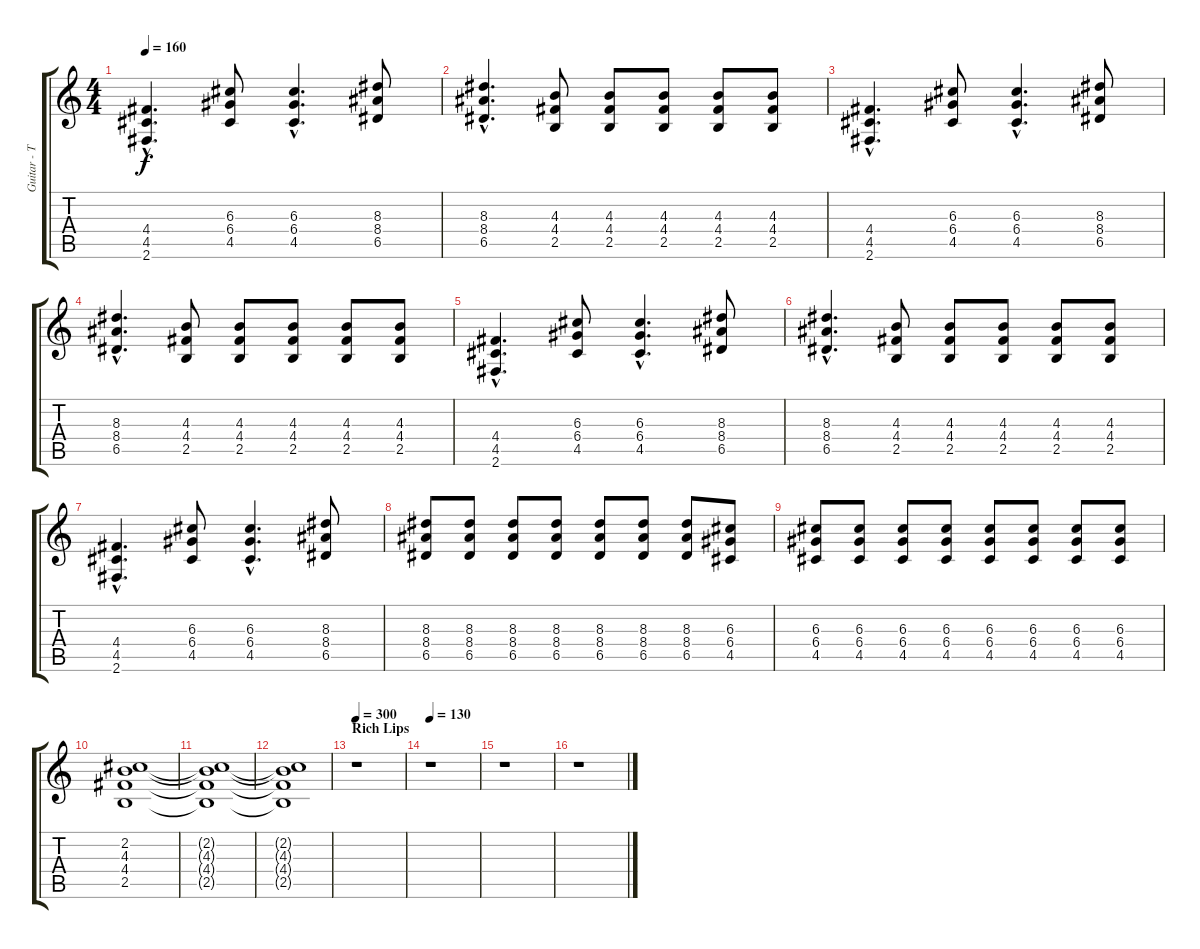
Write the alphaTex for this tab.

\track ("Guitar - Tom Mattew Delonge" "Guitar - T") {instrument distortionguitar}
\staff {score tabs}
\tuning (E4 B3 G3 D3 A2 E2) {hide}
\ts (4 4)
\tempo 160
\clef g2
\ks c
(4.4{hac} 4.5{hac} 2.6{hac}).4{d dy f} (6.3 6.4 4.5).8 (6.3{hac} 6.4{hac} 4.5{hac}).4{d} (8.3 8.4 6.5).8 |
(8.3{hac} 8.4{hac} 6.5{hac}).4{d} (4.3 4.4 2.5).8 (4.3 4.4 2.5).8 (4.3 4.4 2.5).8 (4.3 4.4 2.5).8 (4.3 4.4 2.5).8 |
(4.4{hac} 4.5{hac} 2.6{hac}).4{d} (6.3 6.4 4.5).8 (6.3{hac} 6.4{hac} 4.5{hac}).4{d} (8.3 8.4 6.5).8 |
(8.3{hac} 8.4{hac} 6.5{hac}).4{d} (4.3 4.4 2.5).8 (4.3 4.4 2.5).8 (4.3 4.4 2.5).8 (4.3 4.4 2.5).8 (4.3 4.4 2.5).8 |
(4.4{hac} 4.5{hac} 2.6{hac}).4{d} (6.3 6.4 4.5).8 (6.3{hac} 6.4{hac} 4.5{hac}).4{d} (8.3 8.4 6.5).8 |
(8.3{hac} 8.4{hac} 6.5{hac}).4{d} (4.3 4.4 2.5).8 (4.3 4.4 2.5).8 (4.3 4.4 2.5).8 (4.3 4.4 2.5).8 (4.3 4.4 2.5).8 |
(4.4{hac} 4.5{hac} 2.6{hac}).4{d} (6.3 6.4 4.5).8 (6.3{hac} 6.4{hac} 4.5{hac}).4{d} (8.3 8.4 6.5).8 |
(8.3 8.4 6.5).8 (8.3 8.4 6.5).8 (8.3 8.4 6.5).8 (8.3 8.4 6.5).8 (8.3 8.4 6.5).8 (8.3 8.4 6.5).8 (8.3 8.4 6.5).8 (6.3 6.4 4.5).8 |
(6.3 6.4 4.5).8 (6.3 6.4 4.5).8 (6.3 6.4 4.5).8 (6.3 6.4 4.5).8 (6.3 6.4 4.5).8 (6.3 6.4 4.5).8 (6.3 6.4 4.5).8 (6.3 6.4 4.5).8 |
(2.2 4.3 4.4 2.5).1 |
(2.2{t} 4.3{t} 4.4{t} 2.5{t}).1{volume 0} |
(2.2{t} 4.3{t} 4.4{t} 2.5{t}).1 |
\section ("" "Rich Lips")
\tempo 300
r.1 |
\tempo 130
r.1 |
r.1 |
r.1
